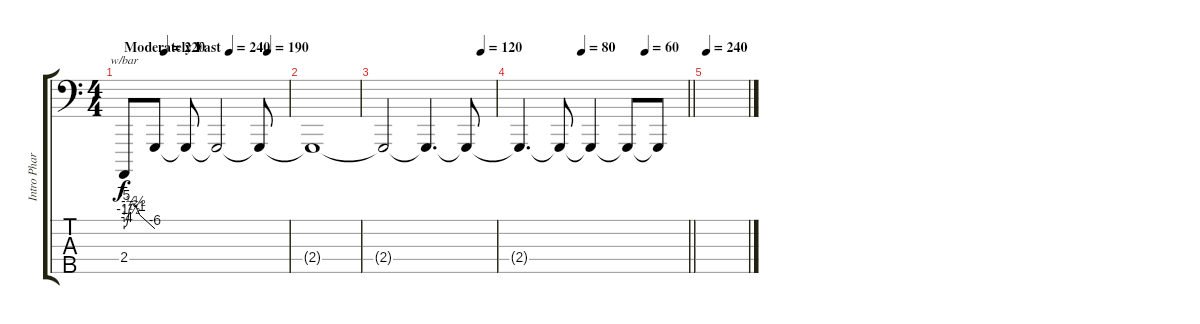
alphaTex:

\track ("Intro Phartz" "Intro Phar") {instrument lead1square}
\staff {score tabs}
\tuning (Ab2 Eb2 Bb1 F1 Bb0) {hide}
\ts (4 4)
\tempo (240 "Moderately Fast")
\tempo 120
\tempo (220 0.25)
\tempo (190 0.875)
\tempo (240 "Moderately Fast")
\clef f4
\ks c
2.4.8{tbe (custom default 0 -20 5 -16 8 -6 10 -2 15 0 20 0 26 -2 30 -4 60 -24) dy f instrument lead1square} 2.4{t}.8 2.4{t}.8 2.4{t}.2 2.4{t}.8 |
2.4{t}.1 |
\tempo (120 0.875)
2.4{t}.2 2.4{t}.4{d} 2.4{t}.8 |
\tempo (80 0.375)
\tempo (60 0.75)
\barLineRight lightlight
2.4{t}.4{d} 2.4{t}.8 2.4{t}.4 2.4{t}.8 2.4{t}.8 |
\tempo 240
